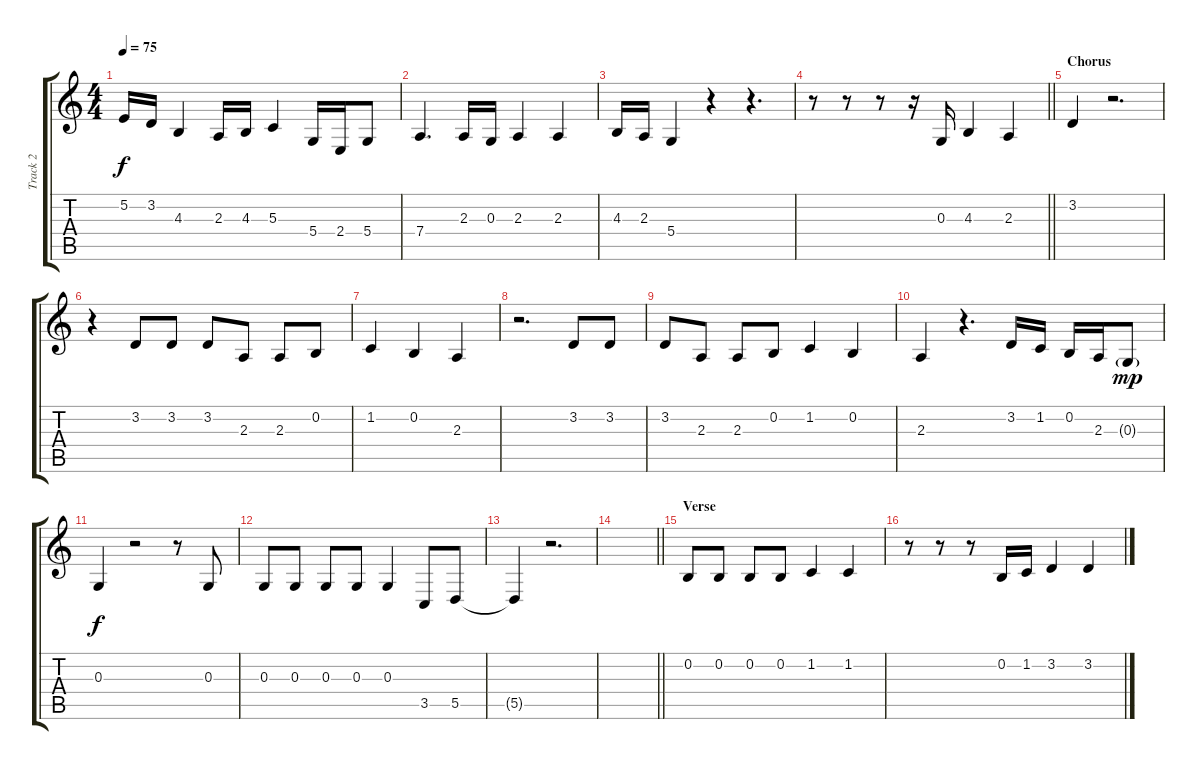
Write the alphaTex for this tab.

\track ("Track 2" "Track 2") {instrument flute}
\staff {score tabs}
\tuning (E4 B3 G3 D3 A2 E2) {hide}
\ts (4 4)
\tempo 75
\clef g2
\ks c
5.2.16{dy f} 3.2.16 4.3.4 2.3.16 4.3.16 5.3.4 5.4.16 2.4.16 5.4.8 |
7.4.4{d} 2.3.16 0.3.16 2.3.4 2.3.4 |
4.3.16 2.3.16 5.4.4 r.4 r.4{d} |
\barLineRight lightlight
r.8 r.8 r.8 r.16 0.3.16 4.3.4 2.3.4 |
\section ("" "Chorus")
3.2.4 r.2{d} |
r.4 3.2.8 3.2.8 3.2.8 2.3.8 2.3.8 0.2.8 |
1.2.4 0.2.4 2.3.4 |
r.2{d} 3.2.8 3.2.8 |
3.2.8 2.3.8 2.3.8 0.2.8 1.2.4 0.2.4 |
2.3.4 r.4{d} 3.2.16 1.2.16 0.2.16 2.3.16 0.3{g}.8{dy mp} |
0.3.4{dy f} r.2 r.8 0.3.8 |
0.3.8 0.3.8 0.3.8 0.3.8 0.3.4 3.5.8 5.5.8 |
5.5{t}.4 r.2{d} |
\barLineRight lightlight
|
\section ("" "Verse")
0.2.8 0.2.8 0.2.8 0.2.8 1.2.4 1.2.4 |
r.8 r.8 r.8 0.2.16 1.2.16 3.2.4 3.2.4
